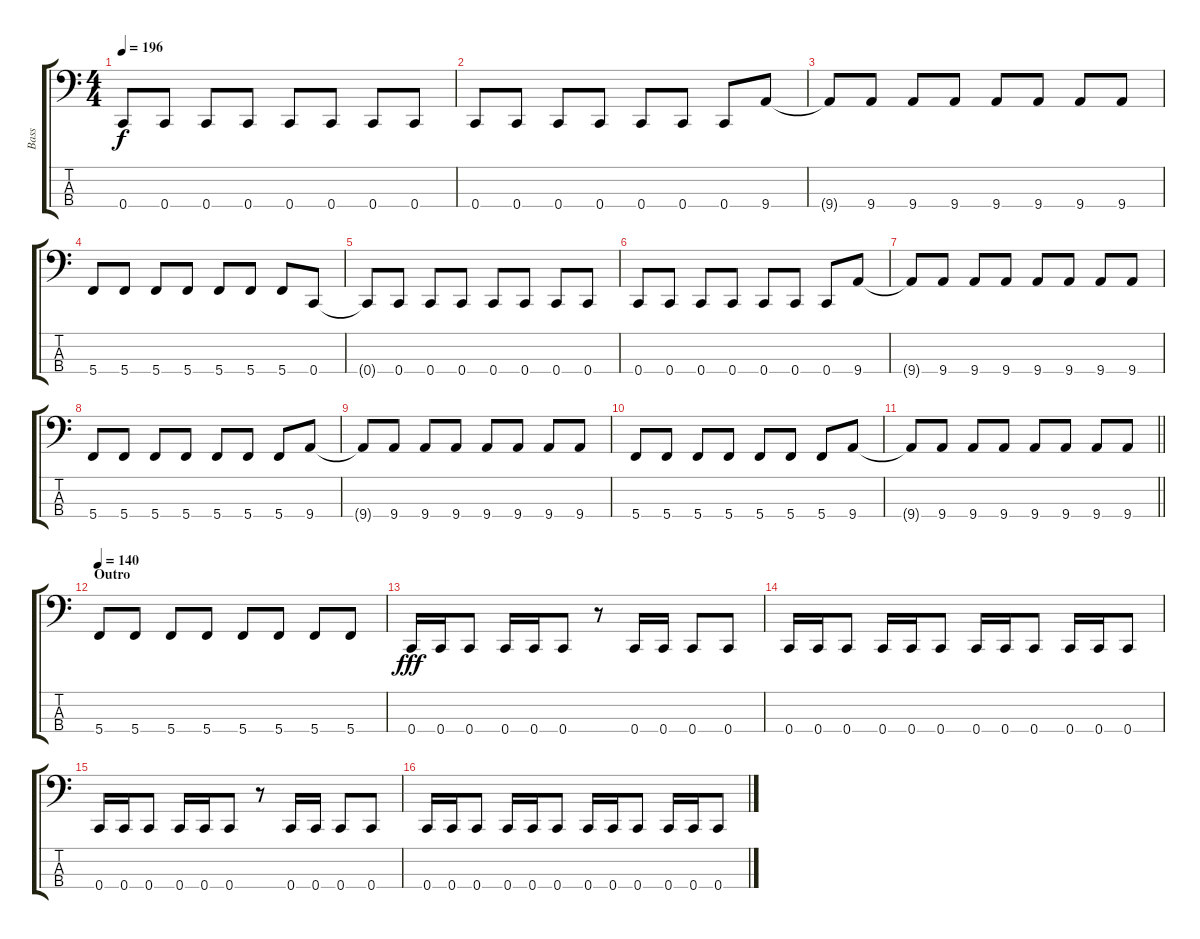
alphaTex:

\track ("Bass" "Bass") {instrument electricbasspick}
\staff {score tabs}
\tuning (F2 C2 G1 C1) {hide}
\ts (4 4)
\tempo 196
\clef f4
\ks c
0.4{t}.8{dy f} 0.4.8 0.4.8 0.4.8 0.4.8 0.4.8 0.4.8 0.4.8 |
0.4.8 0.4.8 0.4.8 0.4.8 0.4.8 0.4.8 0.4.8 9.4.8 |
9.4{t}.8 9.4.8 9.4.8 9.4.8 9.4.8 9.4.8 9.4.8 9.4.8 |
5.4.8 5.4.8 5.4.8 5.4.8 5.4.8 5.4.8 5.4.8 0.4.8 |
0.4{t}.8 0.4.8 0.4.8 0.4.8 0.4.8 0.4.8 0.4.8 0.4.8 |
0.4.8 0.4.8 0.4.8 0.4.8 0.4.8 0.4.8 0.4.8 9.4.8 |
9.4{t}.8 9.4.8 9.4.8 9.4.8 9.4.8 9.4.8 9.4.8 9.4.8 |
5.4.8 5.4.8 5.4.8 5.4.8 5.4.8 5.4.8 5.4.8 9.4.8 |
9.4{t}.8 9.4.8 9.4.8 9.4.8 9.4.8 9.4.8 9.4.8 9.4.8 |
5.4.8 5.4.8 5.4.8 5.4.8 5.4.8 5.4.8 5.4.8 9.4.8 |
\barLineRight lightlight
9.4{t}.8 9.4.8 9.4.8 9.4.8 9.4.8 9.4.8 9.4.8 9.4.8 |
\section ("" "Outro")
\tempo 140
5.4.8 5.4.8 5.4.8 5.4.8 5.4.8 5.4.8 5.4.8 5.4.8 |
0.4.16{dy fff} 0.4.16 0.4.8 0.4.16 0.4.16 0.4.8 r.8 0.4.16 0.4.16 0.4.8 0.4.8 |
0.4.16 0.4.16 0.4.8 0.4.16 0.4.16 0.4.8 0.4.16 0.4.16 0.4.8 0.4.16 0.4.16 0.4.8 |
0.4.16 0.4.16 0.4.8 0.4.16 0.4.16 0.4.8 r.8 0.4.16 0.4.16 0.4.8 0.4.8 |
0.4.16 0.4.16 0.4.8 0.4.16 0.4.16 0.4.8 0.4.16 0.4.16 0.4.8 0.4.16 0.4.16 0.4.8
